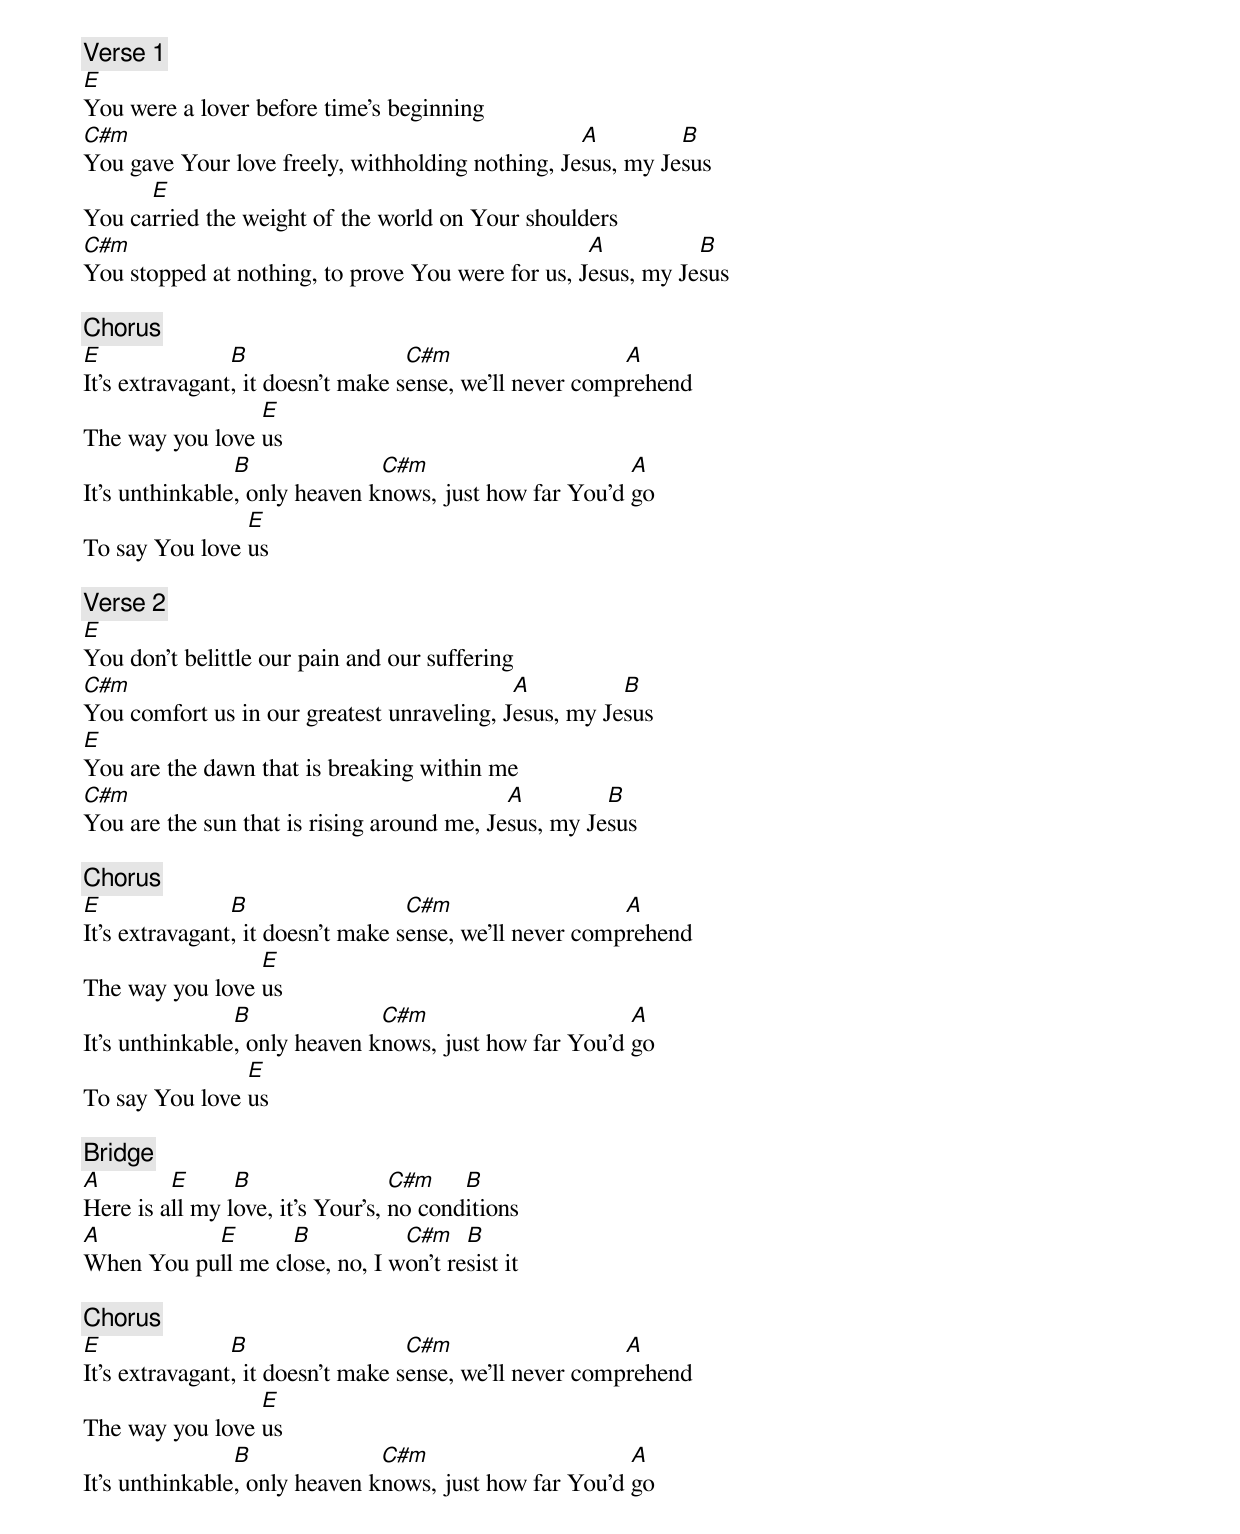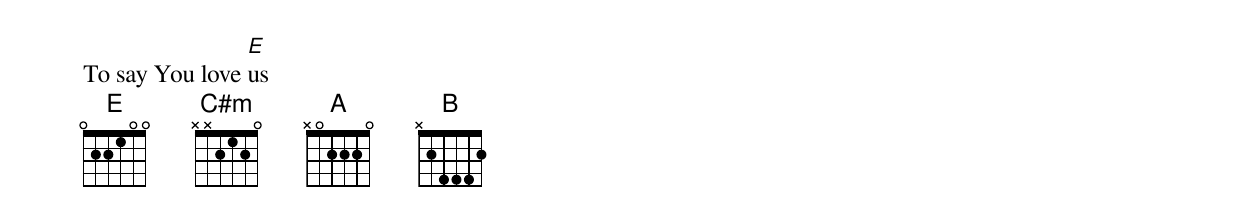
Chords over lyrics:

[Verse 1]
E
You were a lover before time’s beginning
C#m                                               A         B
You gave Your love freely, withholding nothing, Jesus, my Jesus
      E
You carried the weight of the world on Your shoulders
C#m                                                A          B
You stopped at nothing, to prove You were for us, Jesus, my Jesus

[Chorus]
E               B                  C#m                   A
It’s extravagant, it doesn’t make sense, we’ll never comprehend
                 E
The way you love us
                B              C#m                      A
It’s unthinkable, only heaven knows, just how far You’d go
                E
To say You love us

[Verse 2]
E
You don’t belittle our pain and our suffering
C#m                                         A          B
You comfort us in our greatest unraveling, Jesus, my Jesus
E
You are the dawn that is breaking within me
C#m                                         A         B
You are the sun that is rising around me, Jesus, my Jesus

[Chorus]
E               B                  C#m                   A
It’s extravagant, it doesn’t make sense, we’ll never comprehend
                 E
The way you love us
                B              C#m                      A
It’s unthinkable, only heaven knows, just how far You’d go
                E
To say You love us

[Bridge]
A        E      B                 C#m    B
Here is all my love, it’s Your’s, no conditions
A          E       B           C#m    B
When You pull me close, no, I won’t resist it

[Chorus]
E               B                  C#m                   A
It’s extravagant, it doesn’t make sense, we’ll never comprehend
                 E
The way you love us
                B              C#m                      A
It’s unthinkable, only heaven knows, just how far You’d go
                E
To say You love us
